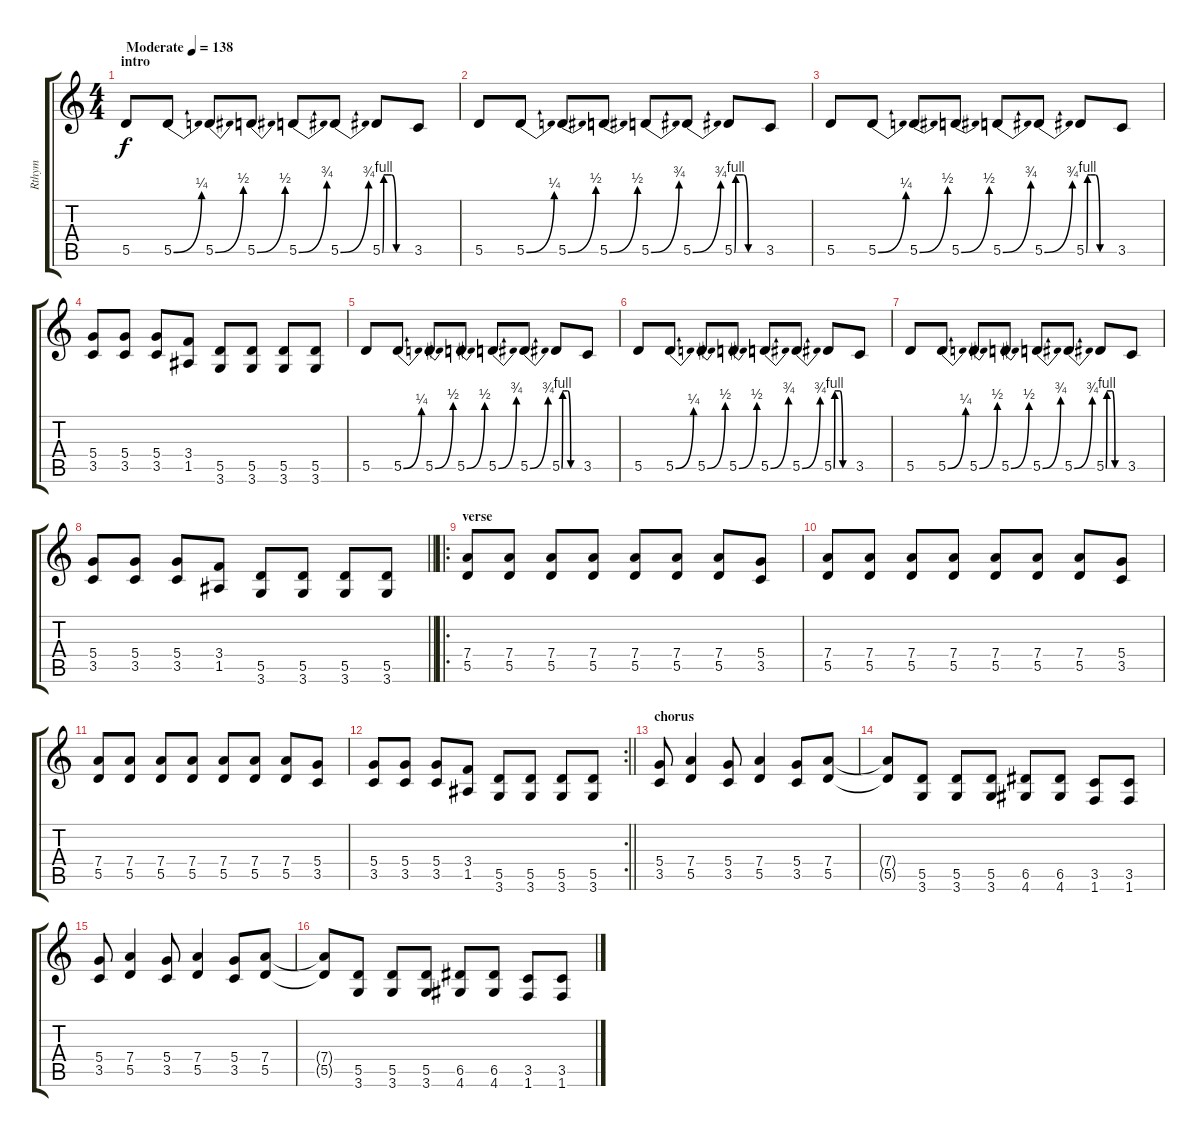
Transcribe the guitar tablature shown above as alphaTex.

\track ("Rthym" "Rthym") {instrument distortionguitar}
\staff {score tabs}
\tuning (E4 B3 G3 D3 A2 E2) {hide}
\ts (4 4)
\section ("" "intro")
\tempo (138 "Moderate")
\clef g2
\ks c
5.5.8{dy f instrument distortionguitar} 5.5{be (bend 0 0 60 1)}.8 5.5{be (bend 0 0 60 2)}.8 5.5{be (bend 0 0 60 2)}.8 5.5{be (bend 0 0 60 3)}.8 5.5{be (bend 0 0 60 3)}.8 5.5{be (custom 0 0 3 4 10 4 20 4 30 0 60 0)}.8 3.5.8 |
5.5.8 5.5{be (bend 0 0 60 1)}.8 5.5{be (bend 0 0 60 2)}.8 5.5{be (bend 0 0 60 2)}.8 5.5{be (bend 0 0 60 3)}.8 5.5{be (bend 0 0 60 3)}.8 5.5{be (custom 0 0 3 4 10 4 20 4 30 0 60 0)}.8 3.5.8 |
5.5.8 5.5{be (bend 0 0 60 1)}.8 5.5{be (bend 0 0 60 2)}.8 5.5{be (bend 0 0 60 2)}.8 5.5{be (bend 0 0 60 3)}.8 5.5{be (bend 0 0 60 3)}.8 5.5{be (custom 0 0 3 4 10 4 20 4 30 0 60 0)}.8 3.5.8 |
(5.4 3.5).8 (5.4 3.5).8 (5.4 3.5).8 (3.4 1.5).8 (5.5 3.6).8 (5.5 3.6).8 (5.5 3.6).8 (5.5 3.6).8 |
5.5.8 5.5{be (bend 0 0 60 1)}.8 5.5{be (bend 0 0 60 2)}.8 5.5{be (bend 0 0 60 2)}.8 5.5{be (bend 0 0 60 3)}.8 5.5{be (bend 0 0 60 3)}.8 5.5{be (custom 0 0 3 4 10 4 20 4 30 0 60 0)}.8 3.5.8 |
5.5.8 5.5{be (bend 0 0 60 1)}.8 5.5{be (bend 0 0 60 2)}.8 5.5{be (bend 0 0 60 2)}.8 5.5{be (bend 0 0 60 3)}.8 5.5{be (bend 0 0 60 3)}.8 5.5{be (custom 0 0 3 4 10 4 20 4 30 0 60 0)}.8 3.5.8 |
5.5.8 5.5{be (bend 0 0 60 1)}.8 5.5{be (bend 0 0 60 2)}.8 5.5{be (bend 0 0 60 2)}.8 5.5{be (bend 0 0 60 3)}.8 5.5{be (bend 0 0 60 3)}.8 5.5{be (custom 0 0 3 4 10 4 20 4 30 0 60 0)}.8 3.5.8 |
\barLineRight lightlight
(5.4 3.5).8 (5.4 3.5).8 (5.4 3.5).8 (3.4 1.5).8 (5.5 3.6).8 (5.5 3.6).8 (5.5 3.6).8 (5.5 3.6).8 |
\ro
\section ("" "verse")
(7.4 5.5).8 (7.4 5.5).8 (7.4 5.5).8 (7.4 5.5).8 (7.4 5.5).8 (7.4 5.5).8 (7.4 5.5).8 (5.4 3.5).8 |
(7.4 5.5).8 (7.4 5.5).8 (7.4 5.5).8 (7.4 5.5).8 (7.4 5.5).8 (7.4 5.5).8 (7.4 5.5).8 (5.4 3.5).8 |
(7.4 5.5).8 (7.4 5.5).8 (7.4 5.5).8 (7.4 5.5).8 (7.4 5.5).8 (7.4 5.5).8 (7.4 5.5).8 (5.4 3.5).8 |
\rc 2
\barLineRight lightlight
(5.4 3.5).8 (5.4 3.5).8 (5.4 3.5).8 (3.4 1.5).8 (5.5 3.6).8 (5.5 3.6).8 (5.5 3.6).8 (5.5 3.6).8 |
\section ("" "chorus")
(5.4 3.5).8 (7.4 5.5).4 (5.4 3.5).8 (7.4 5.5).4 (5.4 3.5).8 (7.4 5.5).8 |
(7.4{t} 5.5{t}).8 (5.5 3.6).8 (5.5 3.6).8 (5.5 3.6).8 (6.5 4.6).8 (6.5 4.6).8 (3.5 1.6).8 (3.5 1.6).8 |
(5.4 3.5).8 (7.4 5.5).4 (5.4 3.5).8 (7.4 5.5).4 (5.4 3.5).8 (7.4 5.5).8 |
(7.4{t} 5.5{t}).8 (5.5 3.6).8 (5.5 3.6).8 (5.5 3.6).8 (6.5 4.6).8 (6.5 4.6).8 (3.5 1.6).8 (3.5 1.6).8
